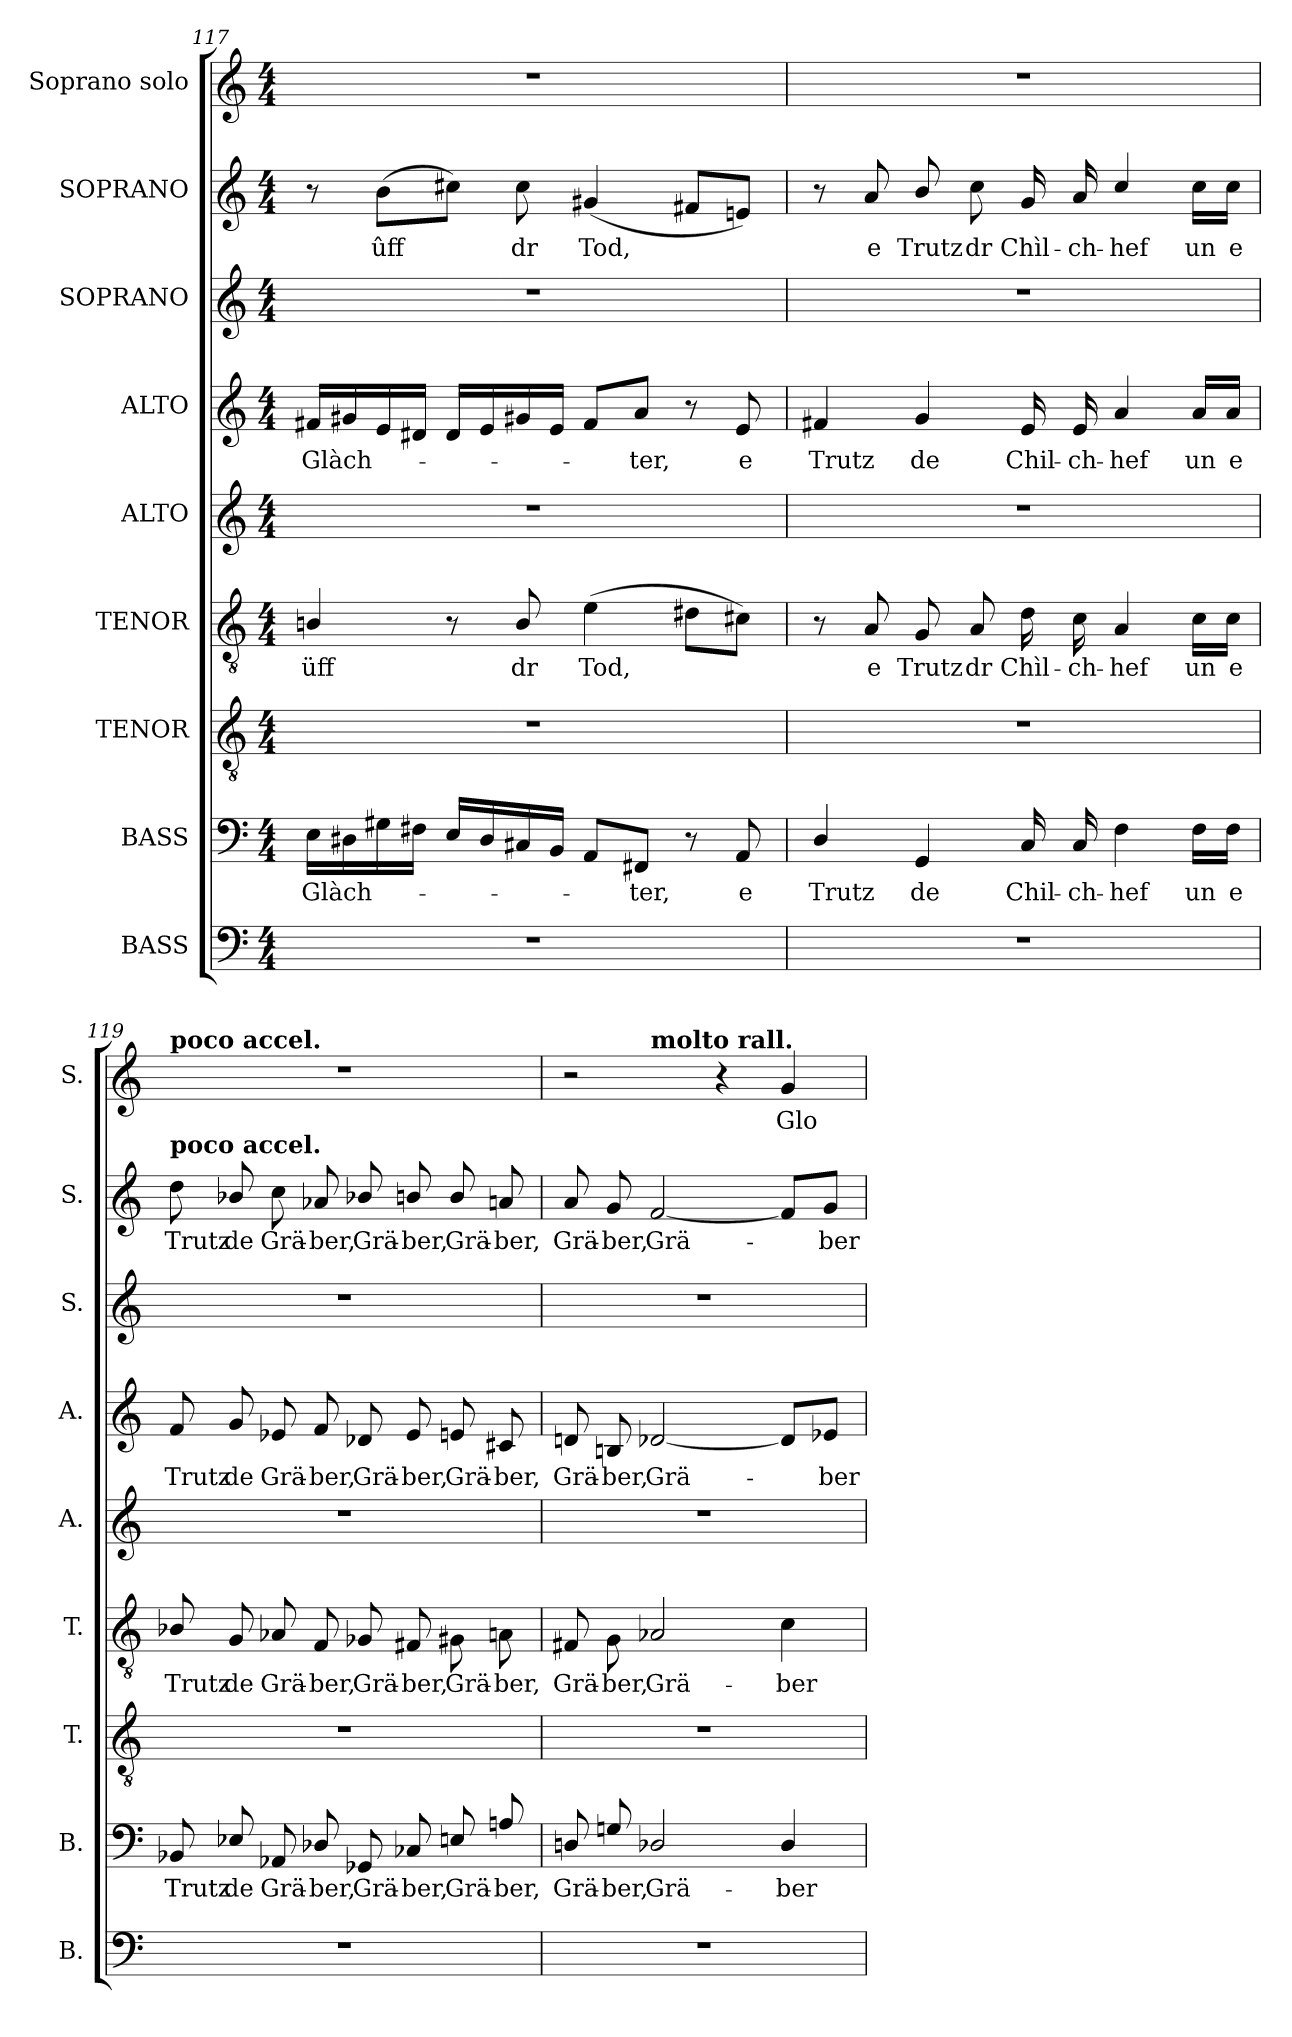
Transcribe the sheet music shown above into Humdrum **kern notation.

**kern	**kern	**text	**kern	**kern	**text	**kern	**kern	**text	**kern	**kern	**text	**kern	**text
*part9	*part8	*part8	*part7	*part6	*part6	*part5	*part4	*part4	*part3	*part2	*part2	*part1	*part1
*staff9	*staff8	*staff8	*staff7	*staff6	*staff6	*staff5	*staff4	*staff4	*staff3	*staff2	*staff2	*staff1	*staff1
*I"BASS	*I"BASS	*	*I"TENOR	*I"TENOR	*	*I"ALTO	*I"ALTO	*	*I"SOPRANO	*I"SOPRANO	*	*I"Soprano solo	*
*I'B.	*I'B.	*	*I'T.	*I'T.	*	*I'A.	*I'A.	*	*I'S.	*I'S.	*	*I'S.	*
!!LO:LB:g=z
*clefF4	*clefF4	*	*clefGv2	*clefGv2	*	*clefG2	*clefG2	*	*clefG2	*clefG2	*	*clefG2	*
*	*	*	*ITrd7c12	*ITrd7c12	*	*	*	*	*	*	*	*	*
*k[]	*k[]	*	*k[]	*k[]	*	*k[]	*k[]	*	*k[]	*k[]	*	*k[]	*
*M4/4	*M4/4	*	*M4/4	*M4/4	*	*M4/4	*M4/4	*	*M4/4	*M4/4	*	*M4/4	*
=117	=117	=117	=117	=117	=117	=117	=117	=117	=117	=117	=117	=117	=117
!	!	!LO:LY:b:color=#000000	!	!	!	!	!	!	!	!	!	!	!
!	!	!	!	!	!LO:LY:b:color=#000000	!	!	!	!	!	!	!	!
!	!	!	!	!	!	!	!	!LO:LY:b:color=#000000	!	!	!	!	!
1r	16Ei\LL	Glàch-	1r	4BBni/	üff	1r	16f#Xi/LL	Glàch-	1r	8r	.	1r	.
.	16D#Xi\	.	.	.	.	.	16g#Xi/	.	.	.	.	.	.
!	!	!	!	!	!	!	!	!	!	!	!LO:LY:b:color=#000000	!	!
.	16G#Xi\	.	.	.	.	.	16ei/	.	.	(8bi\L	ûff	.	.
.	16F#Xi\JJ	.	.	.	.	.	16d#Xi/JJ	.	.	.	.	.	.
.	16Ei/LL	.	.	8r	.	.	16d#i/LL	.	.	8cc#Xi\J)	.	.	.
.	16D#i/	.	.	.	.	.	16ei/	.	.	.	.	.	.
!	!	!	!	!	!LO:LY:b:color=#000000	!	!	!	!	!	!	!	!
!	!	!	!	!	!	!	!	!	!	!	!LO:LY:b:color=#000000	!	!
.	16C#Xi/	.	.	8BBi/	dr	.	16g#Xi/	.	.	8cc#i\	dr	.	.
.	16BBi/JJ	.	.	.	.	.	16ei/JJ	.	.	.	.	.	.
!	!	!	!	!	!LO:LY:b:color=#000000	!	!	!	!	!	!	!	!
!	!	!	!	!	!	!	!	!	!	!	!LO:LY:b:color=#000000	!	!
.	8AAi/L	.	.	(4Ei\	Tod,	.	8f#i/L	.	.	(4g#Xi/	Tod,	.	.
!	!	!LO:LY:b:color=#000000	!	!	!	!	!	!	!	!	!	!	!
!	!	!	!	!	!	!	!	!LO:LY:b:color=#000000	!	!	!	!	!
.	8FF#Xi/J	-ter,	.	.	.	.	8ai/J	-ter,	.	.	.	.	.
.	8r	.	.	8D#Xi\L	.	.	8r	.	.	8f#Xi/L	.	.	.
!	!	!LO:LY:b:color=#000000	!	!	!	!	!	!	!	!	!	!	!
!	!	!	!	!	!	!	!	!LO:LY:b:color=#000000	!	!	!	!	!
.	8AAi/	e	.	8C#Xi\J)	.	.	8ei/	e	.	8eni/J)	.	.	.
=118	=118	=118	=118	=118	=118	=118	=118	=118	=118	=118	=118	=118	=118
!	!	!LO:LY:b:color=#000000	!	!	!	!	!	!	!	!	!	!	!
!	!	!	!	!	!	!	!	!LO:LY:b:color=#000000	!	!	!	!	!
1r	4Di/	Trutz	1r	8r	.	1r	4f#Xi/	Trutz	1r	8r	.	1r	.
!	!	!	!	!	!LO:LY:b:color=#000000	!	!	!	!	!	!	!	!
!	!	!	!	!	!	!	!	!	!	!	!LO:LY:b:color=#000000	!	!
.	.	.	.	8AAi/	e	.	.	.	.	8ai/	e	.	.
!	!	!LO:LY:b:color=#000000	!	!	!	!	!	!	!	!	!	!	!
!	!	!	!	!	!LO:LY:b:color=#000000	!	!	!	!	!	!	!	!
!	!	!	!	!	!	!	!	!LO:LY:b:color=#000000	!	!	!	!	!
!	!	!	!	!	!	!	!	!	!	!	!LO:LY:b:color=#000000	!	!
.	4GGi/	de	.	8GGi/	Trutz	.	4gi/	de	.	8bi/	Trutz	.	.
!	!	!	!	!	!LO:LY:b:color=#000000	!	!	!	!	!	!	!	!
!	!	!	!	!	!	!	!	!	!	!	!LO:LY:b:color=#000000	!	!
.	.	.	.	8AAi/	dr	.	.	.	.	8cci\	dr	.	.
!	!	!LO:LY:b:color=#000000	!	!	!	!	!	!	!	!	!	!	!
!	!	!	!	!	!LO:LY:b:color=#000000	!	!	!	!	!	!	!	!
!	!	!	!	!	!	!	!	!LO:LY:b:color=#000000	!	!	!	!	!
!	!	!	!	!	!	!	!	!	!	!	!LO:LY:b:color=#000000	!	!
.	16Ci/	Chil-	.	16Di\	Chìl-	.	16ei/	Chil-	.	16gi/	Chìl-	.	.
!	!	!LO:LY:b:color=#000000	!	!	!	!	!	!	!	!	!	!	!
!	!	!	!	!	!LO:LY:b:color=#000000	!	!	!	!	!	!	!	!
!	!	!	!	!	!	!	!	!LO:LY:b:color=#000000	!	!	!	!	!
!	!	!	!	!	!	!	!	!	!	!	!LO:LY:b:color=#000000	!	!
.	16Ci/	-ch-	.	16Ci\	-ch-	.	16ei/	-ch-	.	16ai/	-ch-	.	.
!	!	!LO:LY:b:color=#000000	!	!	!	!	!	!	!	!	!	!	!
!	!	!	!	!	!LO:LY:b:color=#000000	!	!	!	!	!	!	!	!
!	!	!	!	!	!	!	!	!LO:LY:b:color=#000000	!	!	!	!	!
!	!	!	!	!	!	!	!	!	!	!	!LO:LY:b:color=#000000	!	!
.	4Fi\	-hef	.	4AAi/	-hef	.	4ai/	-hef	.	4cci/	-hef	.	.
!	!	!LO:LY:b:color=#000000	!	!	!	!	!	!	!	!	!	!	!
!	!	!	!	!	!LO:LY:b:color=#000000	!	!	!	!	!	!	!	!
!	!	!	!	!	!	!	!	!LO:LY:b:color=#000000	!	!	!	!	!
!	!	!	!	!	!	!	!	!	!	!	!LO:LY:b:color=#000000	!	!
.	16Fi\LL	un	.	16Ci\LL	un	.	16ai/LL	un	.	16cci\LL	un	.	.
!	!	!LO:LY:b:color=#000000	!	!	!	!	!	!	!	!	!	!	!
!	!	!	!	!	!LO:LY:b:color=#000000	!	!	!	!	!	!	!	!
!	!	!	!	!	!	!	!	!LO:LY:b:color=#000000	!	!	!	!	!
!	!	!	!	!	!	!	!	!	!	!	!LO:LY:b:color=#000000	!	!
.	16Fi\JJ	e	.	16Ci\JJ	e	.	16ai/JJ	e	.	16cci\JJ	e	.	.
=119	=119	=119	=119	=119	=119	=119	=119	=119	=119	=119	=119	=119	=119
!	!	!LO:LY:b:color=#000000	!	!	!	!	!	!	!	!	!	!	!
!	!	!	!	!	!LO:LY:b:color=#000000	!	!	!	!	!	!	!	!
!	!	!	!	!	!	!	!	!LO:LY:b:color=#000000	!	!	!	!	!
!	!	!	!	!	!	!	!	!	!	!	!	!LO:TX:a:B:t=poco accel.	!
!	!	!	!	!	!	!	!	!	!	!LO:TX:a:B:t=poco accel.	!	!	!
!	!	!	!	!	!	!	!	!	!	!	!LO:LY:b:color=#000000	!	!
1r	8BB-Xi/	Trutz	1r	8BB-Xi/	Trutz	1r	8fi/	Trutz	1r	8ddi\	Trutz	1r	.
!	!	!LO:LY:b:color=#000000	!	!	!	!	!	!	!	!	!	!	!
!	!	!	!	!	!LO:LY:b:color=#000000	!	!	!	!	!	!	!	!
!	!	!	!	!	!	!	!	!LO:LY:b:color=#000000	!	!	!	!	!
!	!	!	!	!	!	!	!	!	!	!	!LO:LY:b:color=#000000	!	!
.	8E-Xi/	de	.	8GGi/	de	.	8gi/	de	.	8b-Xi/	de	.	.
!	!	!LO:LY:b:color=#000000	!	!	!	!	!	!	!	!	!	!	!
!	!	!	!	!	!LO:LY:b:color=#000000	!	!	!	!	!	!	!	!
!	!	!	!	!	!	!	!	!LO:LY:b:color=#000000	!	!	!	!	!
!	!	!	!	!	!	!	!	!	!	!	!LO:LY:b:color=#000000	!	!
.	8AA-Xi/	Grä-	.	8AA-Xi/	Grä-	.	8e-Xi/	Grä-	.	8cci\	Grä-	.	.
!	!	!LO:LY:b:color=#000000	!	!	!	!	!	!	!	!	!	!	!
!	!	!	!	!	!LO:LY:b:color=#000000	!	!	!	!	!	!	!	!
!	!	!	!	!	!	!	!	!LO:LY:b:color=#000000	!	!	!	!	!
!	!	!	!	!	!	!	!	!	!	!	!LO:LY:b:color=#000000	!	!
.	8D-Xi/	-ber,	.	8FFi/	-ber,	.	8fi/	-ber,	.	8a-Xi/	-ber,	.	.
!	!	!LO:LY:b:color=#000000	!	!	!	!	!	!	!	!	!	!	!
!	!	!	!	!	!LO:LY:b:color=#000000	!	!	!	!	!	!	!	!
!	!	!	!	!	!	!	!	!LO:LY:b:color=#000000	!	!	!	!	!
!	!	!	!	!	!	!	!	!	!	!	!LO:LY:b:color=#000000	!	!
.	8GG-Xi/	Grä-	.	8GG-Xi/	Grä-	.	8d-Xi/	Grä-	.	8b-Xi/	Grä-	.	.
!	!	!LO:LY:b:color=#000000	!	!	!	!	!	!	!	!	!	!	!
!	!	!	!	!	!LO:LY:b:color=#000000	!	!	!	!	!	!	!	!
!	!	!	!	!	!	!	!	!LO:LY:b:color=#000000	!	!	!	!	!
!	!	!	!	!	!	!	!	!	!	!	!LO:LY:b:color=#000000	!	!
.	8C-Xi/	-ber,	.	8FF#Xi/	-ber,	.	8e-i/	-ber,	.	8bni/	-ber,	.	.
!	!	!LO:LY:b:color=#000000	!	!	!	!	!	!	!	!	!	!	!
!	!	!	!	!	!LO:LY:b:color=#000000	!	!	!	!	!	!	!	!
!	!	!	!	!	!	!	!	!LO:LY:b:color=#000000	!	!	!	!	!
!	!	!	!	!	!	!	!	!	!	!	!LO:LY:b:color=#000000	!	!
.	8Eni/	Grä-	.	8GG#Xi\	Grä-	.	8eni/	Grä-	.	8bi/	Grä-	.	.
!	!	!LO:LY:b:color=#000000	!	!	!	!	!	!	!	!	!	!	!
!	!	!	!	!	!LO:LY:b:color=#000000	!	!	!	!	!	!	!	!
!	!	!	!	!	!	!	!	!LO:LY:b:color=#000000	!	!	!	!	!
!	!	!	!	!	!	!	!	!	!	!	!LO:LY:b:color=#000000	!	!
.	8Ani/	-ber,	.	8AAni\	-ber,	.	8c#Xi/	-ber,	.	8ani/	-ber,	.	.
!!LO:PB:g=z
=120	=120	=120	=120	=120	=120	=120	=120	=120	=120	=120	=120	=120	=120
!	!	!LO:LY:b:color=#000000	!	!	!	!	!	!	!	!	!	!	!
!	!	!	!	!	!LO:LY:b:color=#000000	!	!	!	!	!	!	!	!
!	!	!	!	!	!	!	!	!LO:LY:b:color=#000000	!	!	!	!	!
!	!	!	!	!	!	!	!	!	!	!	!LO:LY:b:color=#000000	!	!
*	*	*	*	*	*	*	*	*	*	*	*	*^	*
1r	8Dni/	Grä-	1r	8FF#Xi/	Grä-	1r	8dni/	Grä-	1r	8ai/	Grä-	2r	4ryy	.
!	!	!LO:LY:b:color=#000000	!	!	!	!	!	!	!	!	!	!	!	!
!	!	!	!	!	!LO:LY:b:color=#000000	!	!	!	!	!	!	!	!	!
!	!	!	!	!	!	!	!	!LO:LY:b:color=#000000	!	!	!	!	!	!
!	!	!	!	!	!	!	!	!	!	!	!LO:LY:b:color=#000000	!	!	!
.	8Gni/	-ber,	.	8GGi\	-ber,	.	8Bni/	-ber,	.	8gi/	-ber,	.	.	.
!	!	!LO:LY:b:color=#000000	!	!	!	!	!	!	!	!	!	!	!	!
!	!	!	!	!	!LO:LY:b:color=#000000	!	!	!	!	!	!	!	!	!
!	!	!	!	!	!	!	!	!LO:LY:b:color=#000000	!	!	!	!	!	!
!	!	!	!	!	!	!	!	!	!	!	!	!	!LO:TX:a:B:t=molto rall.	!
!	!	!	!	!	!	!	!	!	!	!	!LO:LY:b:color=#000000	!	!	!
.	2D-Xi/	Grä-	.	2AA-Xi/	Grä-	.	[<2d-Xi/	Grä-	.	[<2fi/	Grä-	.	2.ryy	.
.	.	.	.	.	.	.	.	.	.	.	.	4r	.	.
!	!	!LO:LY:b:color=#000000	!	!	!	!	!	!	!	!	!	!	!	!
!	!	!	!	!	!LO:LY:b:color=#000000	!	!	!	!	!	!	!	!	!
!	!	!	!	!	!	!	!	!	!	!	!	!	!	!LO:LY:b:color=#000000
.	4D-i/	-ber	.	4Ci\	-ber	.	8d-i/L]	.	.	8fi/L]	.	4gi/	.	Glo-
!	!	!	!	!	!	!	!	!LO:LY:b:color=#000000	!	!	!	!	!	!
!	!	!	!	!	!	!	!	!	!	!	!LO:LY:b:color=#000000	!	!	!
.	.	.	.	.	.	.	8e-Xi/J	-ber	.	8gi/J	-ber	.	.	.
*	*	*	*	*	*	*	*	*	*	*	*	*v	*v	*
=	=	=	=	=	=	=	=	=	=	=	=	=	=
*-	*-	*-	*-	*-	*-	*-	*-	*-	*-	*-	*-	*-	*-
